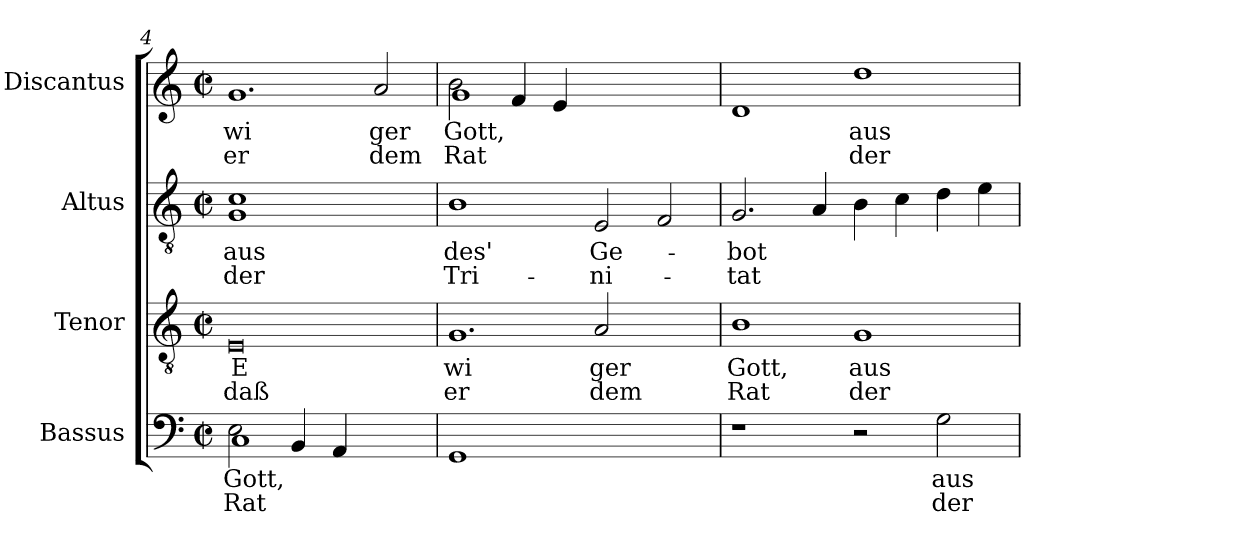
**kern	**text	**text	**kern	**text	**text	**kern	**text	**text	**kern	**text	**text
*part4	*part4	*part4	*part3	*part3	*part3	*part2	*part2	*part2	*part1	*part1	*part1
*staff4	*staff4	*staff4	*staff3	*staff3	*staff3	*staff2	*staff2	*staff2	*staff1	*staff1	*staff1
*I"Bassus	*	*	*I"Tenor	*	*	*I"Altus	*	*	*I"Discantus	*	*
*clefF4	*	*	*clefGv2	*	*	*clefGv2	*	*	*clefG2	*	*
*M2/2	*	*	*M2/2	*	*	*M2/2	*	*	*M2/2	*	*
*met(c|)	*	*	*met(c|)	*	*	*met(c|)	*	*	*met(c|)	*	*
=4	=4	=4	=4	=4	=4	=4	=4	=4	=4	=4	=4
!	!LO:LY:b:cj	!LO:LY:b:cj	!LO:N:vis=0	!LO:LY:b:cj	!LO:LY:b:cj	!	!LO:LY:b:cj	!LO:LY:b:cj	!LO:N:vis=1.	!LO:LY:b:cj	!LO:LY:b:cj
*^	*	*	*	*	*	*	*	*	*	*	*
2E\	1C	Gott,	Rat	1E	E	daß	1G 1c	aus	der	1g	wi	er
4BB/	.	.	.	.	.	.	.	.	.	.	.	.
4AA/	.	.	.	.	.	.	.	.	.	.	.	.
!	!	!	!	!	!	!	!	!	!	!	!LO:LY:b:cj	!LO:LY:b:cj
2ryy	2ryy	.	.	2ryy	.	.	2ryy	.	.	2a/	ger	dem
=5	=5	=5	=5	=5	=5	=5	=5	=5	=5	=5	=5	=5
!	!	!	!	!LO:N:vis=1.	!LO:LY:b:cj	!LO:LY:b:cj	!	!LO:LY:b:cj	!LO:LY:b:cj	!	!LO:LY:b:cj	!LO:LY:b:cj
*v	*v	*	*	*	*	*	*	*	*	*^	*	*
1GG	.	.	1G	wi	er	1B	des'	Tri-	2b>\	1g	Gott,	Rat
.	.	.	.	.	.	.	.	.	4f/	.	.	.
.	.	.	.	.	.	.	.	.	4e/	.	.	.
!	!	!	!	!LO:LY:b:cj	!LO:LY:b:cj	!	!LO:LY:b:cj	!LO:LY:b:cj	!	!	!	!
1ryy	.	.	2A/	ger	dem	2E/	-Ge-	-ni-	1ryy	1ryy	.	.
.	.	.	2ryy	.	.	2F/	.	.	.	.	.	.
*	*	*	*	*	*	*	*	*	*v	*v	*	*
=6	=6	=6	=6	=6	=6	=6	=6	=6	=6	=6	=6
!	!	!	!	!LO:LY:b:cj	!LO:LY:b:cj	!	!LO:LY:b:cj	!LO:LY:b:cj	!	!	!
1r	.	.	1B	Gott,	Rat	2.G/	-bot	tat	1d	.	.
.	.	.	.	.	.	4A/	.	.	.	.	.
!	!	!	!	!LO:LY:b:cj	!LO:LY:b:cj	!	!	!	!	!LO:LY:b:cj	!LO:LY:b:cj
2r	.	.	1G	aus	der	4B\	.	.	1dd	aus	der
.	.	.	.	.	.	4c\	.	.	.	.	.
!	!LO:LY:b:cj	!LO:LY:b:cj	!	!	!	!	!	!	!	!	!
2G\	aus	der	.	.	.	4d\	.	.	.	.	.
.	.	.	.	.	.	4e\	.	.	.	.	.
=	=	=	=	=	=	=	=	=	=	=	=
*-	*-	*-	*-	*-	*-	*-	*-	*-	*-	*-	*-
